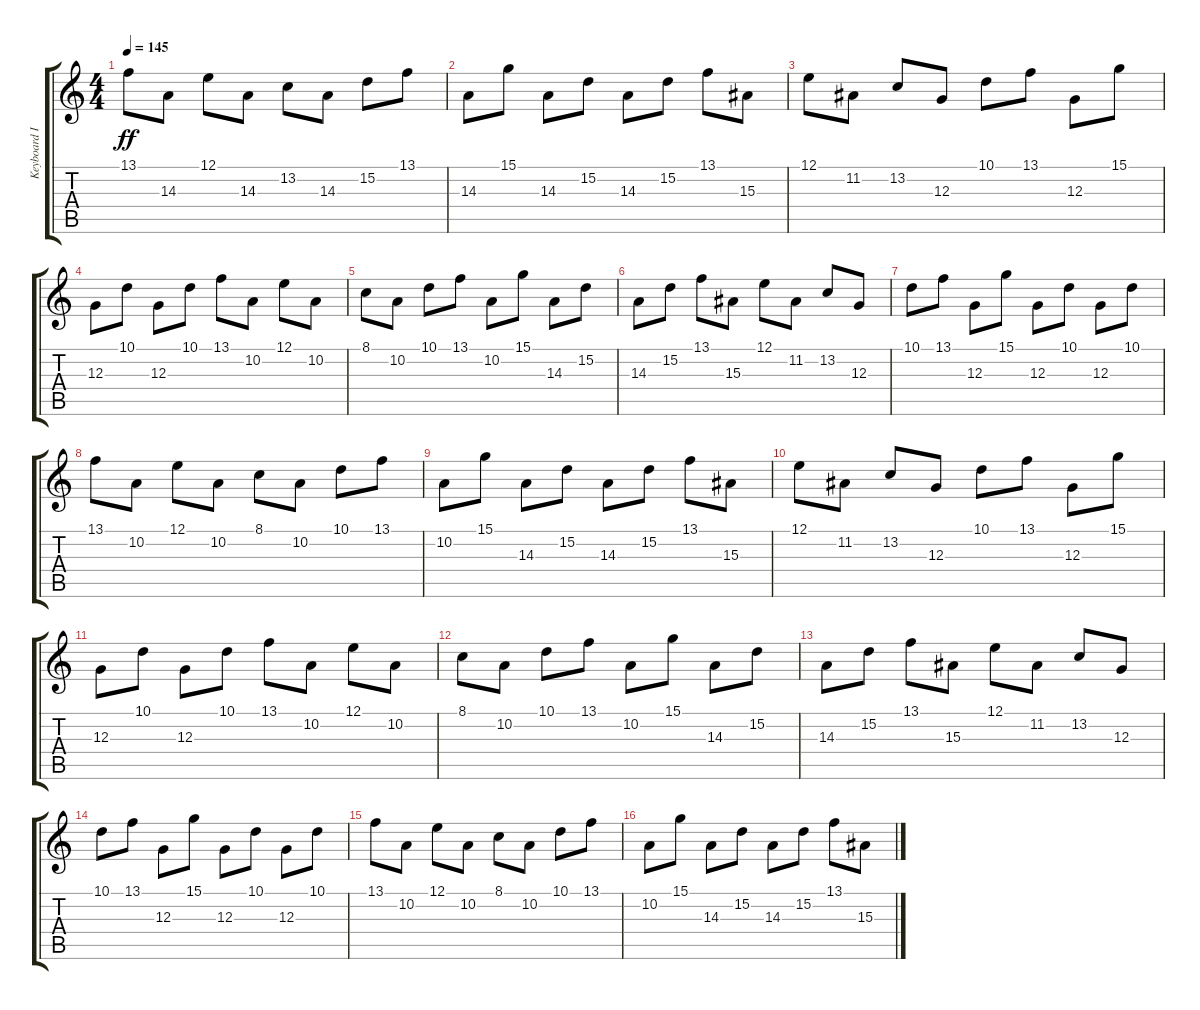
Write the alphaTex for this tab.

\track ("Keyboard I" "Keyboard I") {instrument fx5brightness}
\staff {score tabs}
\tuning (E4 B3 G3 D3 A2 E2) {hide}
\ts (4 4)
\tempo 145
\clef g2
\ks c
13.1.8{dy ff volume 0 instrument fx5brightness} 14.3.8{volume 2} 12.1.8{volume 3} 14.3.8{volume 4} 13.2.8{volume 5} 14.3.8 15.2.8 13.1.8 |
14.3.8 15.1.8 14.3.8 15.2.8 14.3.8 15.2.8 13.1.8 15.3.8 |
12.1.8 11.2.8 13.2.8 12.3.8 10.1.8 13.1.8 12.3.8 15.1.8 |
12.3.8 10.1.8 12.3.8 10.1.8 13.1.8 10.2.8 12.1.8 10.2.8 |
8.1.8 10.2.8 10.1.8 13.1.8 10.2.8 15.1.8 14.3.8 15.2.8 |
14.3.8 15.2.8 13.1.8 15.3.8 12.1.8 11.2.8 13.2.8 12.3.8 |
10.1.8 13.1.8 12.3.8 15.1.8 12.3.8 10.1.8 12.3.8 10.1.8 |
13.1.8 10.2.8 12.1.8 10.2.8 8.1.8 10.2.8 10.1.8 13.1.8 |
10.2.8 15.1.8 14.3.8 15.2.8 14.3.8 15.2.8 13.1.8 15.3.8 |
12.1.8 11.2.8 13.2.8 12.3.8 10.1.8 13.1.8 12.3.8 15.1.8 |
12.3.8 10.1.8 12.3.8 10.1.8 13.1.8 10.2.8 12.1.8 10.2.8 |
8.1.8 10.2.8 10.1.8 13.1.8 10.2.8 15.1.8 14.3.8 15.2.8 |
14.3.8 15.2.8 13.1.8 15.3.8 12.1.8 11.2.8 13.2.8 12.3.8 |
10.1.8 13.1.8 12.3.8 15.1.8 12.3.8 10.1.8 12.3.8 10.1.8 |
13.1.8 10.2.8 12.1.8 10.2.8 8.1.8 10.2.8 10.1.8 13.1.8 |
10.2.8 15.1.8 14.3.8 15.2.8 14.3.8 15.2.8 13.1.8 15.3.8
